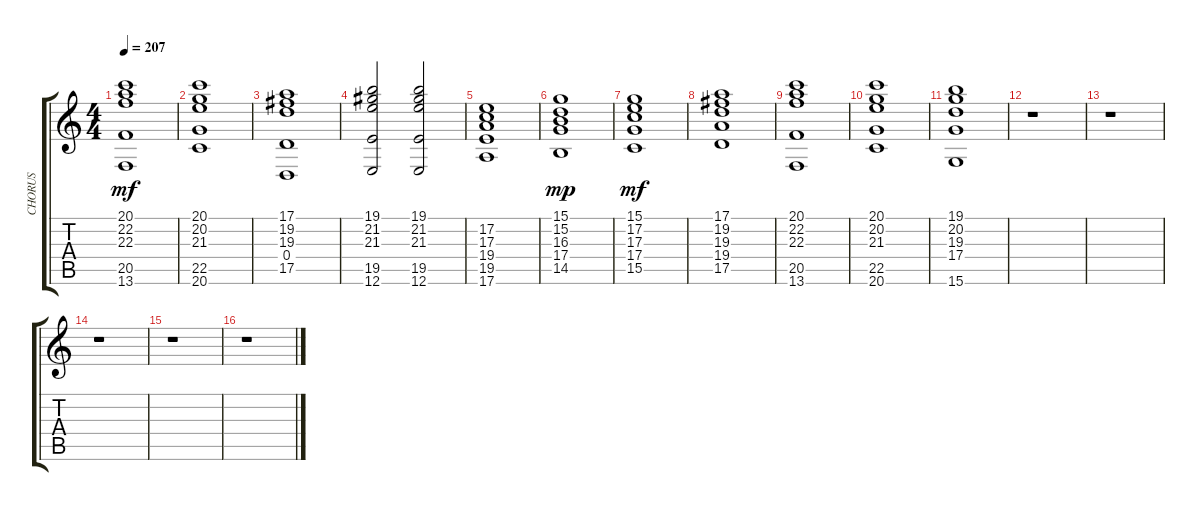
\track ("CHORUS" "CHORUS") {instrument choiraahs}
\staff {score tabs}
\tuning (E4 B3 G3 D3 A2 E2) {hide}
\ts (4 4)
\tempo 207
\clef g2
\ks c
(20.1 22.2 22.3 20.5 13.6).1{dy mf} |
(20.1 20.2 21.3 22.5 20.6).1 |
(17.1 19.2 19.3 0.4 17.5).1 |
(19.1 21.2 21.3 19.5 12.6).2 (19.1 21.2 21.3 19.5 12.6).2 |
(17.2 17.3 19.4 19.5 17.6).1 |
(15.1 15.2 16.3 17.4 14.5).1{dy mp} |
(15.1 17.2 17.3 17.4 15.5).1{dy mf} |
(17.1 19.2 19.3 19.4 17.5).1 |
(20.1 22.2 22.3 20.5 13.6).1 |
(20.1 20.2 21.3 22.5 20.6).1 |
(19.1 20.2 19.3 17.4 15.6).1 |
r.1 |
r.1 |
r.1 |
r.1 |
r.1
